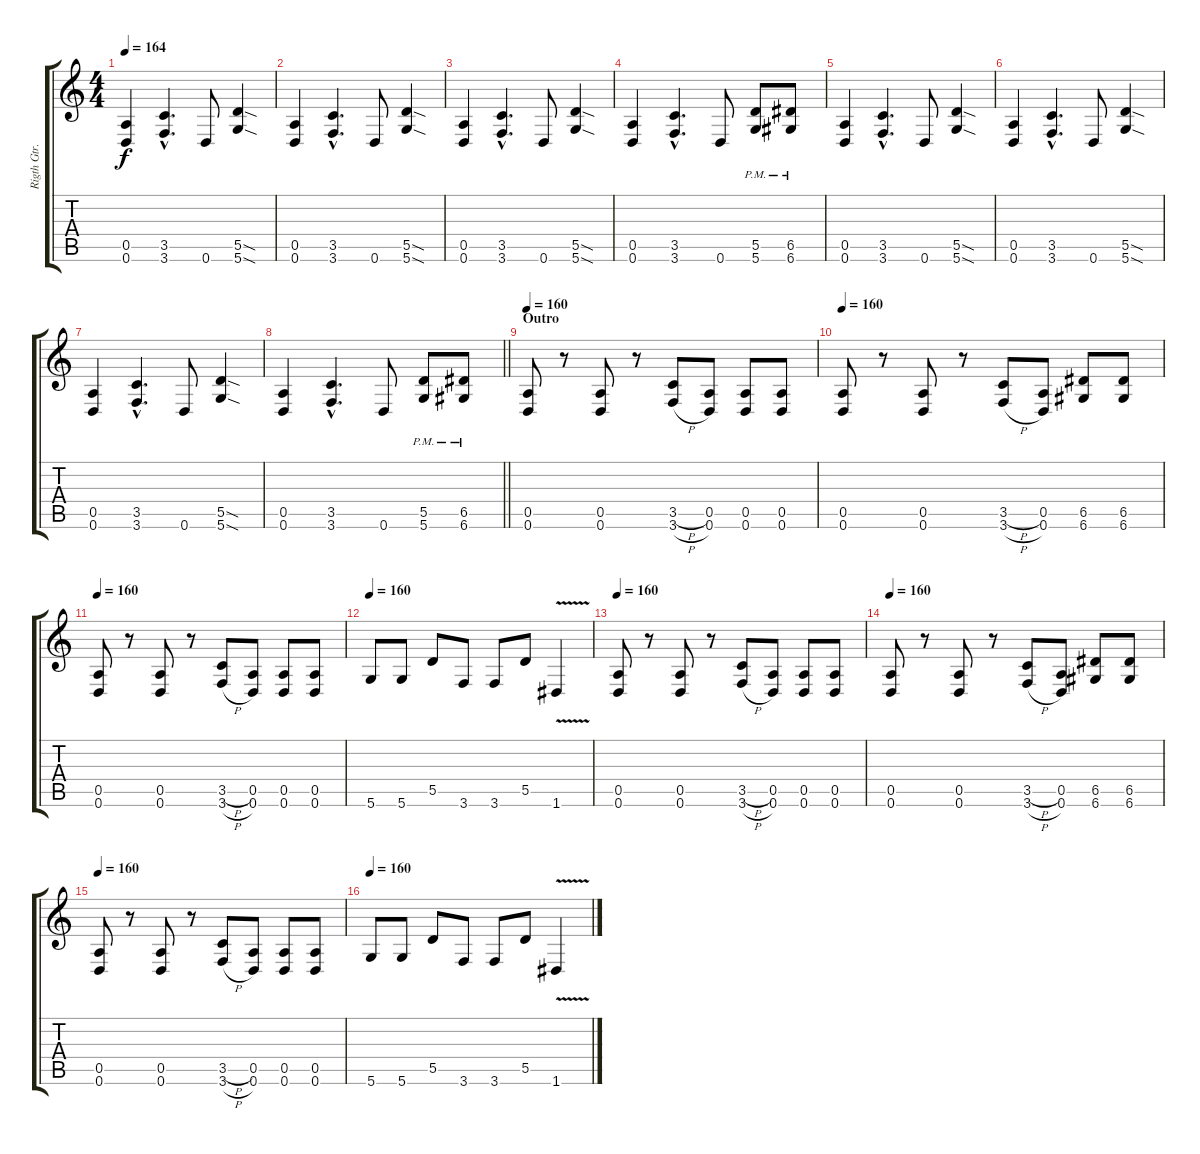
\track ("Rigth Gtr. Teemu" "Rigth Gtr.") {instrument distortionguitar}
\staff {score tabs}
\tuning (E4 B3 G3 D3 A2 D2) {hide}
\ts (4 4)
\tempo 164
\clef g2
\ks c
(0.5 0.6).4{dy f} (3.5{hac} 3.6{hac}).4{d} 0.6.8 (5.5{sod} 5.6{sod}).4 |
(0.5 0.6).4 (3.5{hac} 3.6{hac}).4{d} 0.6.8 (5.5{sod} 5.6{sod}).4 |
(0.5 0.6).4 (3.5{hac} 3.6{hac}).4{d} 0.6.8 (5.5{sod} 5.6{sod}).4 |
(0.5 0.6).4 (3.5{hac} 3.6{hac}).4{d} 0.6.8 (5.5{pm} 5.6{pm}).8 (6.5{pm} 6.6{pm}).8 |
(0.5 0.6).4 (3.5{hac} 3.6{hac}).4{d} 0.6.8 (5.5{sod} 5.6{sod}).4 |
(0.5 0.6).4 (3.5{hac} 3.6{hac}).4{d} 0.6.8 (5.5{sod} 5.6{sod}).4 |
(0.5 0.6).4 (3.5{hac} 3.6{hac}).4{d} 0.6.8 (5.5{sod} 5.6{sod}).4 |
\barLineRight lightlight
(0.5 0.6).4 (3.5{hac} 3.6{hac}).4{d} 0.6.8 (5.5{pm} 5.6{pm}).8 (6.5{pm} 6.6{pm}).8 |
\section ("" "Outro")
\tempo 160
(0.5 0.6).8 r.8 (0.5 0.6).8 r.8 (3.5{h} 3.6{h}).8 (0.5 0.6).8 (0.5 0.6).8 (0.5 0.6).8 |
\tempo 160
(0.5 0.6).8 r.8 (0.5 0.6).8 r.8 (3.5{h} 3.6{h}).8 (0.5 0.6).8 (6.5 6.6).8 (6.5 6.6).8 |
\tempo 160
(0.5 0.6).8 r.8 (0.5 0.6).8 r.8 (3.5{h} 3.6{h}).8 (0.5 0.6).8 (0.5 0.6).8 (0.5 0.6).8 |
\tempo 160
5.6.8 5.6.8 5.5.8 3.6.8 3.6.8 5.5.8 1.6{v}.4 |
\tempo 160
(0.5 0.6).8 r.8 (0.5 0.6).8 r.8 (3.5{h} 3.6{h}).8 (0.5 0.6).8 (0.5 0.6).8 (0.5 0.6).8 |
\tempo 160
(0.5 0.6).8 r.8 (0.5 0.6).8 r.8 (3.5{h} 3.6{h}).8 (0.5 0.6).8 (6.5 6.6).8 (6.5 6.6).8 |
\tempo 160
(0.5 0.6).8 r.8 (0.5 0.6).8 r.8 (3.5{h} 3.6{h}).8 (0.5 0.6).8 (0.5 0.6).8 (0.5 0.6).8 |
\tempo 160
5.6.8 5.6.8 5.5.8 3.6.8 3.6.8 5.5.8 1.6{v}.4
